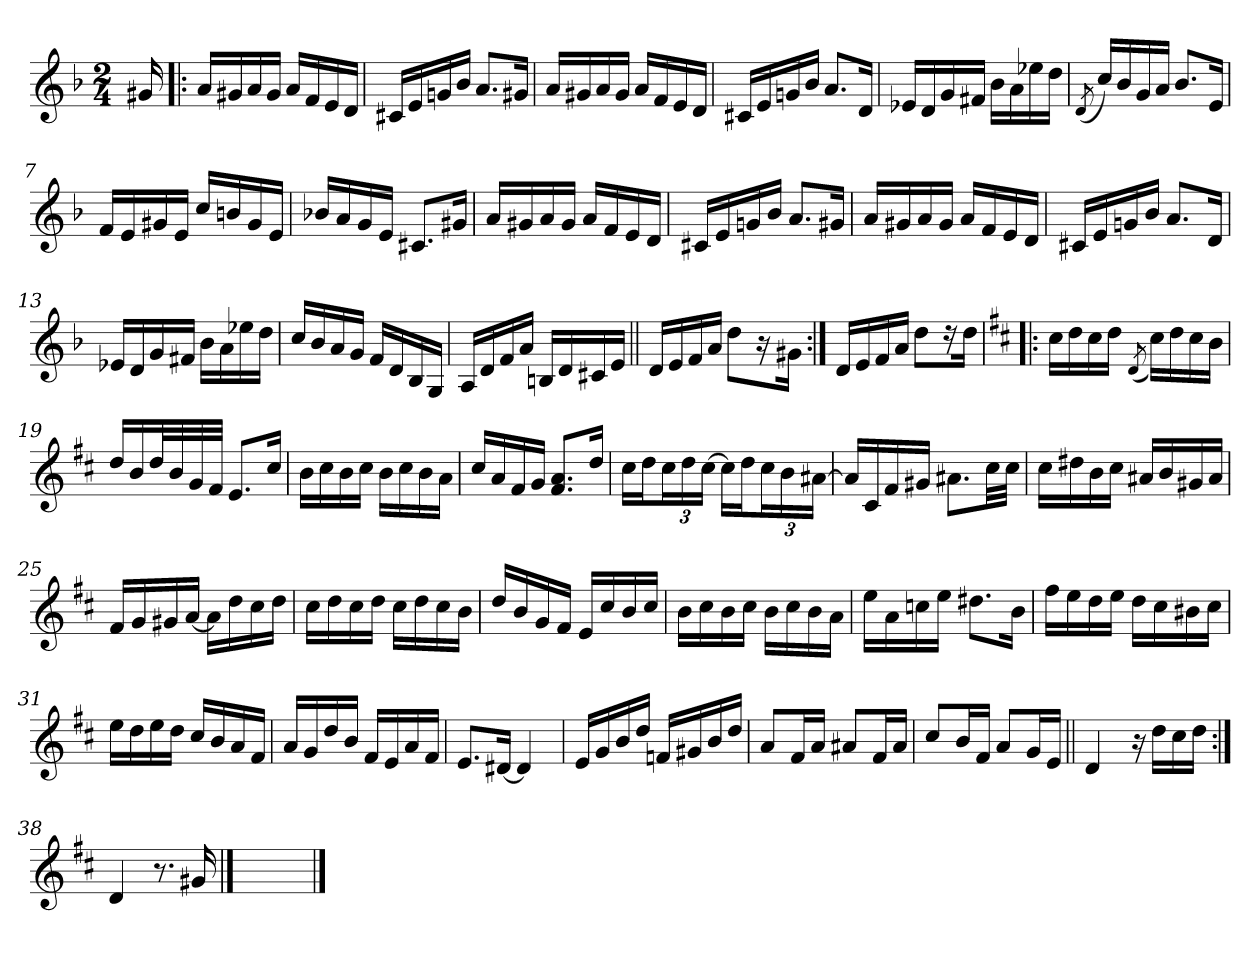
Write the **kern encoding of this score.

**kern
*part1
*staff1
*clefG2
*k[b-]
*F:
*M2/4
*MM66
=
16g#X/
=1!|:
16a/LL
16g#X/
16a/
16g#/JJ
16a/LL
16f/
16e/
16d/JJ
=2
16c#X/LL
16e/
16gn/
16b-/JJ
8.a/L
16g#X/Jk
=3
16a/LL
16g#X/
16a/
16g#/JJ
16a/LL
16f/
16e/
16d/JJ
!!LO:LB:g=z
=4
16c#X/LL
16e/
16gn/
16b-/JJ
8.a/L
16d/Jk
=5
16e-X/LL
16d/
16g/
16f#X/JJ
16b-\LL
16a\
16ee-X\
16dd\JJ
=6
(<8qd/
16cc/LL)
16b-/
16g/
16a/JJ
8.b-/L
16e/Jk
=7
16f/LL
16e/
16g#X/
16e/JJ
16cc/LL
16bn/
16g#/
16e/JJ
!!LO:LB:g=z
=8
16b-X/LL
16a/
16g/
16e/JJ
8.c#X/L
16g#X/Jk
=9
16a/LL
16g#X/
16a/
16g#/JJ
16a/LL
16f/
16e/
16d/JJ
=10
16c#X/LL
16e/
16gn/
16b-/JJ
8.a/L
16g#X/Jk
=11
16a/LL
16g#X/
16a/
16g#/JJ
16a/LL
16f/
16e/
16d/JJ
!!LO:LB:g=z
=12
16c#X/LL
16e/
16gn/
16b-/JJ
8.a/L
16d/Jk
=13
16e-X/LL
16d/
16g/
16f#X/JJ
16b-\LL
16a\
16ee-X\
16dd\JJ
=14
16cc/LL
16b-/
16a/
16g/JJ
16f/LL
16d/
16B-/
16G/JJ
=15
16A/LL
16d/
16f/
16a/JJ
16Bn/LL
16d/
16c#X/
16e/JJ
!!LO:LB:g=z
=16||
16d/LL
16e/
16f/
16a/JJ
8dd\L
16r
16g#X\Jk
=17:|!
16d/LL
16e/
16f/
16a/JJ
8dd\L
16r
16dd\Jk
=18!|:
*k[f#c#]
*D:
16cc#\LL
16dd\
16cc#\
16dd\JJ
(<8qd/
16cc#\LL)
16dd\
16cc#\
16b\JJ
=19
16dd/LL
16b/
32dd/L
32b/
32g/
32f#/JJJ
8.e/L
16cc#/Jk
!!LO:LB:g=z
=20
16b\LL
16cc#\
16b\
16cc#\JJ
16b\LL
16cc#\
16b\
16a\JJ
=21
16cc#/LL
16a/
16f#/
16g/JJ
8.f#/ 8.a/L
16dd/Jk
=22
16cc#\LL
16dd\J
24cc#\L
24dd\
[24cc#\JJ
16cc#\LL]
16dd\J
24cc#\L
24b\
[24a#X\JJ
=23
16a#/LL]
16c#/
16f#/
16g#X/JJ
8.a#X\L
32cc#\LL
32cc#\JJJ
!!LO:LB:g=z
=24
16cc#\LL
16dd#X\
16b\
16cc#\JJ
16a#X/LL
16b/
16g#X/
16a#/JJ
=25
16f#/LL
16g/
16g#X/
[16a/JJ
16a\LL]
16dd\
16cc#\
16dd\JJ
=26
16cc#\LL
16dd\
16cc#\
16dd\JJ
16cc#\LL
16dd\
16cc#\
16b\JJ
=27
16dd/LL
16b/
16g/
16f#/JJ
16e/LL
16cc#/
16b/
16cc#/JJ
!!LO:LB:g=z
=28
16b\LL
16cc#\
16b\
16cc#\JJ
16b\LL
16cc#\
16b\
16a\JJ
=29
16ee\LL
16a\
16ccn\
16ee\JJ
8.dd#X\L
16b\Jk
=30
16ff#\LL
16ee\
16dd\
16ee\JJ
16dd\LL
16cc#\
16b#X\
16cc#\JJ
=31
16ee\LL
16dd\
16ee\
16dd\JJ
16cc#/LL
16b/
16a/
16f#/JJ
!!LO:LB:g=z
=32
16a/LL
16g/
16dd/
16b/JJ
16f#/LL
16e/
16a/
16f#/JJ
=33
8.e/L
[16d#X/Jk
4d#/]
=34
16e/LL
16g/
16b/
16dd/JJ
16fn/LL
16g#X/
16b/
16dd/JJ
=35
8a/L
16f#/L
16a/JJ
8a#X/L
16f#/L
16a#/JJ
!!LO:LB:g=z
=36
8cc#/L
16b/L
16f#/JJ
8a/L
16g/L
16e/JJ
=37||
4d/
16r
16dd\LL
16cc#\
16dd\JJ
=38:|!
4d/
8.r
16g#X/
==39
*stria0
2ryy
==
*-
